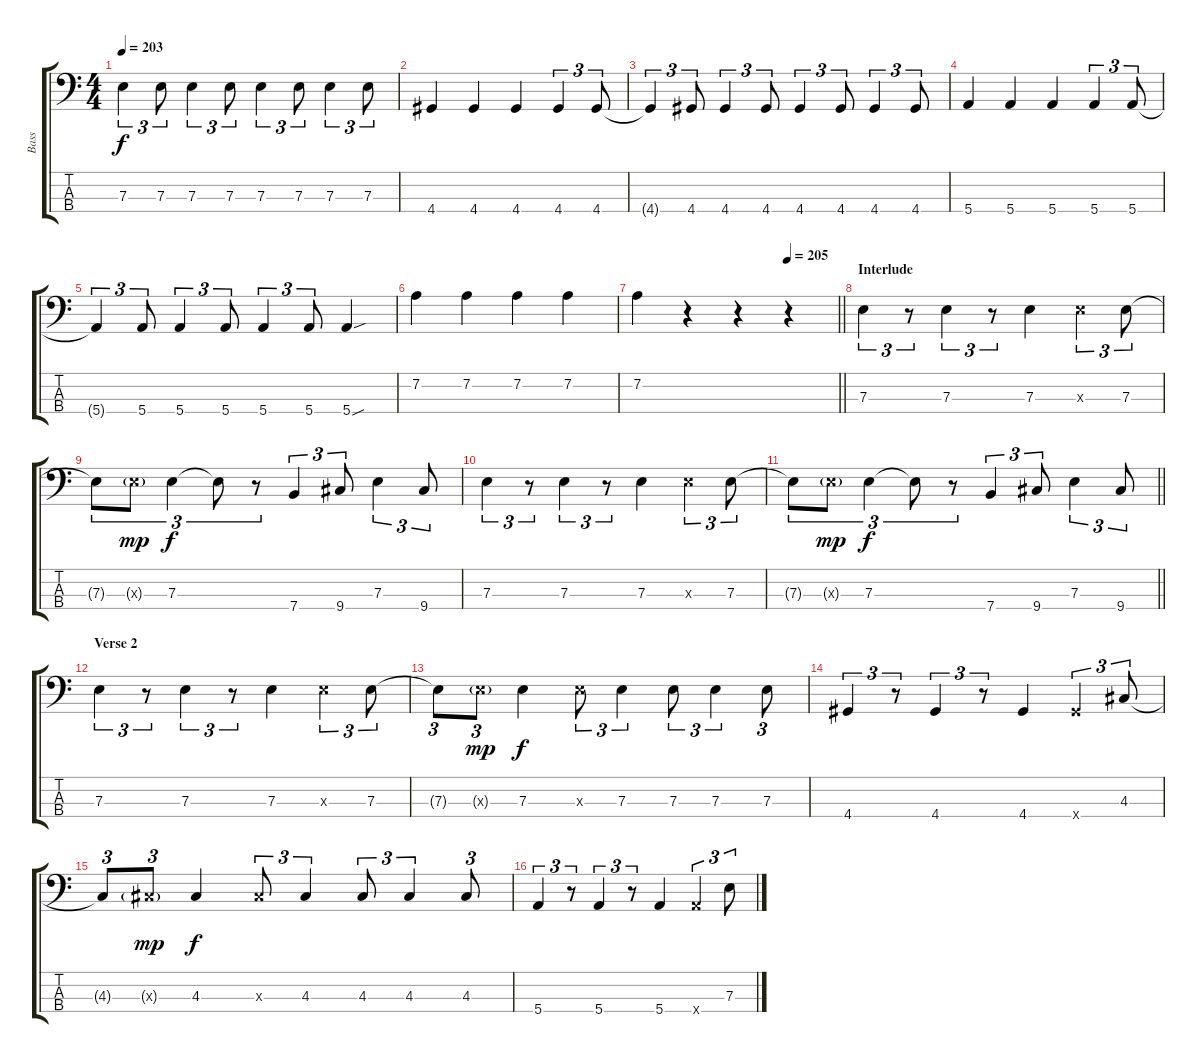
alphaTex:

\track ("Bass" "Bass") {instrument electricbasspick}
\staff {score tabs}
\tuning (G2 D2 A1 E1) {hide}
\ts (4 4)
\tempo 203
\clef f4
\ks c
7.3{t}.4{tu (3 2) dy f} 7.3.8{tu (3 2)} 7.3.4{tu (3 2)} 7.3.8{tu (3 2)} 7.3.4{tu (3 2)} 7.3.8{tu (3 2)} 7.3.4{tu (3 2)} 7.3.8{tu (3 2)} |
4.4.4 4.4.4 4.4.4 4.4.4{tu (3 2)} 4.4.8{tu (3 2)} |
4.4{t}.4{tu (3 2)} 4.4.8{tu (3 2)} 4.4.4{tu (3 2)} 4.4.8{tu (3 2)} 4.4.4{tu (3 2)} 4.4.8{tu (3 2)} 4.4.4{tu (3 2)} 4.4.8{tu (3 2)} |
5.4.4 5.4.4 5.4.4 5.4.4{tu (3 2)} 5.4.8{tu (3 2)} |
5.4{t}.4{tu (3 2)} 5.4.8{tu (3 2)} 5.4.4{tu (3 2)} 5.4.8{tu (3 2)} 5.4.4{tu (3 2)} 5.4.8{tu (3 2)} 5.4{sou}.4 |
7.2.4 7.2.4 7.2.4 7.2.4 |
\tempo (205 0.75)
\barLineRight lightlight
7.2.4 r.4 r.4 r.4 |
\section ("" "Interlude")
7.3.4{tu (3 2)} r.8{tu (3 2)} 7.3.4{tu (3 2)} r.8{tu (3 2)} 7.3.4 7.3{x}.4{tu (3 2)} 7.3.8{tu (3 2)} |
7.3{t}.8{tu (3 2)} 7.3{g x}.8{tu (3 2) dy mp} 7.3.4{tu (3 2) dy f} 7.3{t}.8{tu (3 2)} r.8{tu (3 2)} 7.4.4{tu (3 2)} 9.4.8{tu (3 2)} 7.3.4{tu (3 2)} 9.4.8{tu (3 2)} |
7.3.4{tu (3 2)} r.8{tu (3 2)} 7.3.4{tu (3 2)} r.8{tu (3 2)} 7.3.4 7.3{x}.4{tu (3 2)} 7.3.8{tu (3 2)} |
\barLineRight lightlight
7.3{t}.8{tu (3 2)} 7.3{g x}.8{tu (3 2) dy mp} 7.3.4{tu (3 2) dy f} 7.3{t}.8{tu (3 2)} r.8{tu (3 2)} 7.4.4{tu (3 2)} 9.4.8{tu (3 2)} 7.3.4{tu (3 2)} 9.4.8{tu (3 2)} |
\section ("" "Verse 2")
7.3.4{tu (3 2)} r.8{tu (3 2)} 7.3.4{tu (3 2)} r.8{tu (3 2)} 7.3.4 7.3{x}.4{tu (3 2)} 7.3.8{tu (3 2)} |
7.3{t}.8{tu (3 2)} 7.3{g x}.8{tu (3 2) dy mp} 7.3.4{dy f} 7.3{x}.8{tu (3 2)} 7.3.4{tu (3 2)} 7.3.8{tu (3 2)} 7.3.4{tu (3 2)} 7.3.8{tu (3 2)} |
4.4.4{tu (3 2)} r.8{tu (3 2)} 4.4.4{tu (3 2)} r.8{tu (3 2)} 4.4.4 4.4{x}.4{tu (3 2)} 4.3.8{tu (3 2)} |
4.3{t}.8{tu (3 2)} 4.3{g x}.8{tu (3 2) dy mp} 4.3.4{dy f} 4.3{x}.8{tu (3 2)} 4.3.4{tu (3 2)} 4.3.8{tu (3 2)} 4.3.4{tu (3 2)} 4.3.8{tu (3 2)} |
5.4.4{tu (3 2)} r.8{tu (3 2)} 5.4.4{tu (3 2)} r.8{tu (3 2)} 5.4.4 5.4{x}.4{tu (3 2)} 7.3.8{tu (3 2)}
